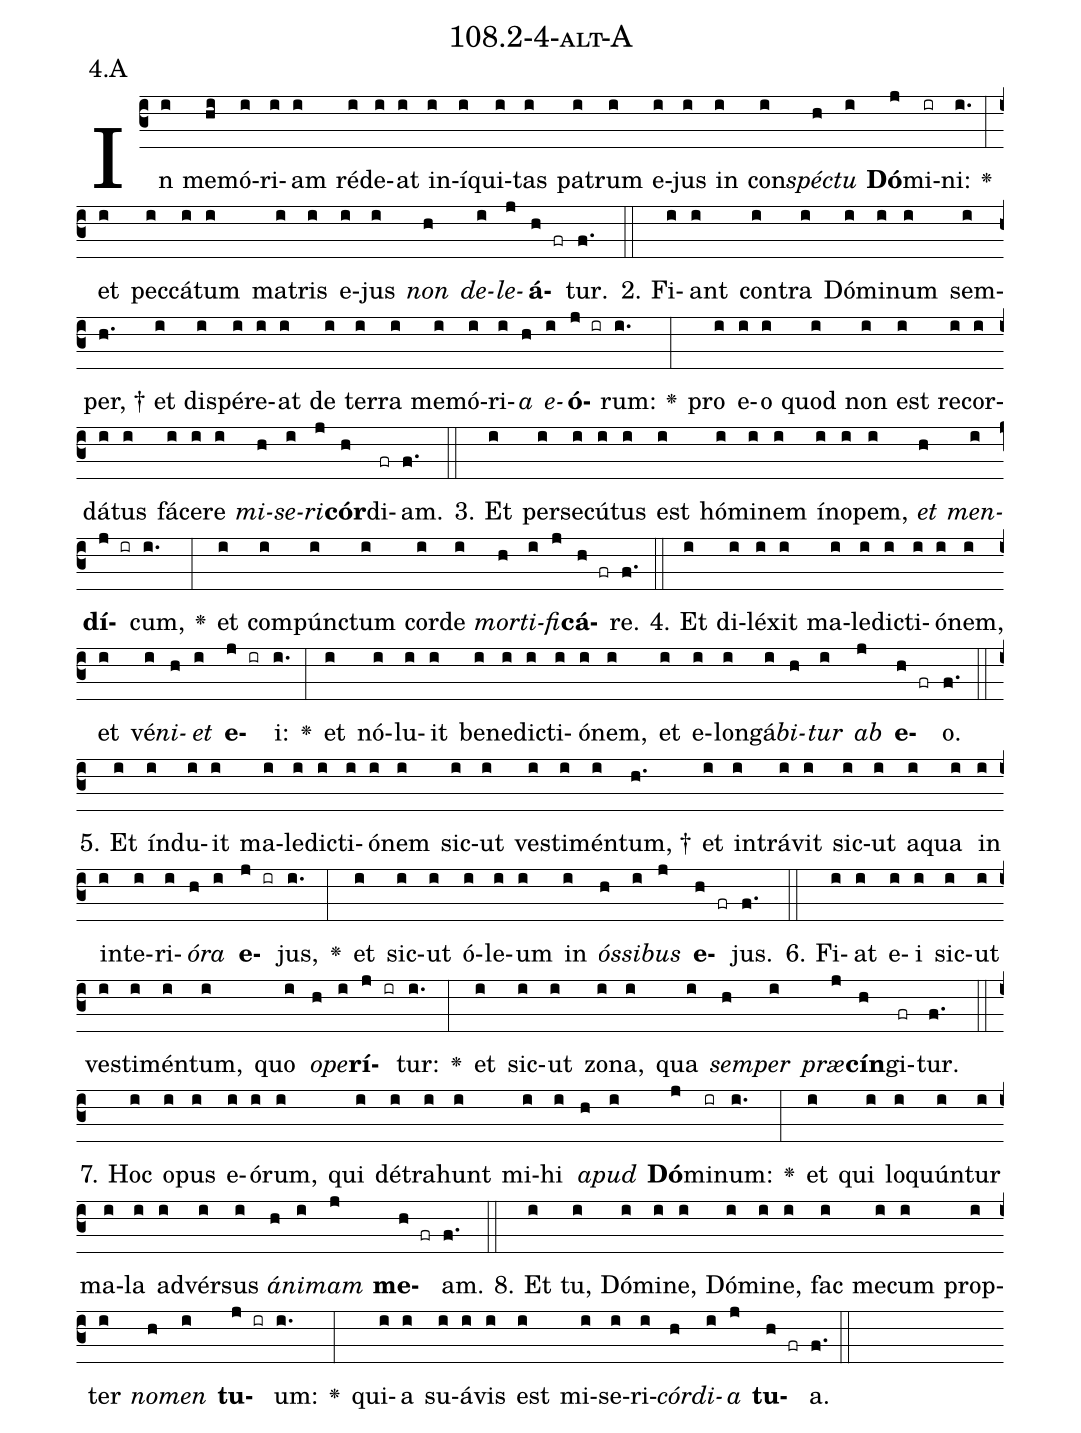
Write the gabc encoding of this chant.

name: 108.2-4-alt-A;
annotation: 4.A;
%%
(c3)In(i) me(hi)mó(i)ri(i)am(i) réd(i)e(i)at(i) in(i)í(i)qui(i)tas(i) pa(i)trum(i) e(i)jus(i) in(i) con(i)<i>spéc</i>(h)<i>tu</i>(i) <b>Dó</b>(j)mi(ir)ni:(i.) <v>\greheightstar</v>(:) et(i) pec(i)cá(i)tum(i) ma(i)tris(i) e(i)jus(i) <i>non</i>(h) <i>de</i>(i)<i>le</i>(j)<b>á</b>(h fr)tur.(f.) (::)
2. Fi(i)ant(i) con(i)tra(i) Dó(i)mi(i)num(i) sem(i)per, †(h.) et(i) dis(i)pér(i)e(i)at(i) de(i) ter(i)ra(i) me(i)mó(i)ri(i)<i>a</i>(h) <i>e</i>(i)<b>ó</b>(j ir)rum:(i.) <v>\greheightstar</v>(:) pro(i) e(i)o(i) quod(i) non(i) est(i) re(i)cor(i)dá(i)tus(i) fá(i)ce(i)re(i) <i>mi</i>(h)<i>se</i>(i)<i>ri</i>(j)<b>cór</b>(h)di(fr)am.(f.) (::)
3. Et(i) per(i)se(i)cú(i)tus(i) est(i) hó(i)mi(i)nem(i) ín(i)o(i)pem,(i) <i>et</i>(h) <i>men</i>(i)<b>dí</b>(j ir)cum,(i.) <v>\greheightstar</v>(:) et(i) com(i)púnc(i)tum(i) cor(i)de(i) <i>mor</i>(h)<i>ti</i>(i)<i>fi</i>(j)<b>cá</b>(h fr)re.(f.) (::)
4. Et(i) di(i)lé(i)xit(i) ma(i)le(i)dic(i)ti(i)ó(i)nem,(i) et(i) vé(i)<i>ni</i>(h)<i>et</i>(i) <b>e</b>(j ir)i:(i.) <v>\greheightstar</v>(:) et(i) nó(i)lu(i)it(i) be(i)ne(i)dic(i)ti(i)ó(i)nem,(i) et(i) e(i)lon(i)gá(i)<i>bi</i>(h)<i>tur</i>(i) <i>ab</i>(j) <b>e</b>(h fr)o.(f.) (::)
5. Et(i) índ(i)u(i)it(i) ma(i)le(i)dic(i)ti(i)ó(i)nem(i) sic(i)ut(i) ves(i)ti(i)mén(i)tum, †(h.) et(i) in(i)trá(i)vit(i) sic(i)ut(i) a(i)qua(i) in(i) in(i)te(i)ri(i)<i>ó</i>(h)<i>ra</i>(i) <b>e</b>(j ir)jus,(i.) <v>\greheightstar</v>(:) et(i) sic(i)ut(i) ó(i)le(i)um(i) in(i) <i>ós</i>(h)<i>si</i>(i)<i>bus</i>(j) <b>e</b>(h fr)jus.(f.) (::)
6. Fi(i)at(i) e(i)i(i) sic(i)ut(i) ves(i)ti(i)mén(i)tum,(i) quo(i) <i>o</i>(h)<i>pe</i>(i)<b>rí</b>(j ir)tur:(i.) <v>\greheightstar</v>(:) et(i) sic(i)ut(i) zo(i)na,(i) qua(i) <i>sem</i>(h)<i>per</i>(i) <i>præ</i>(j)<b>cín</b>(h)gi(fr)tur.(f.) (::)
7. Hoc(i) o(i)pus(i) e(i)ó(i)rum,(i) qui(i) dé(i)tra(i)hunt(i) mi(i)hi(i) <i>a</i>(h)<i>pud</i>(i) <b>Dó</b>(j)mi(ir)num:(i.) <v>\greheightstar</v>(:) et(i) qui(i) lo(i)quún(i)tur(i) ma(i)la(i) ad(i)vér(i)sus(i) <i>á</i>(h)<i>ni</i>(i)<i>mam</i>(j) <b>me</b>(h fr)am.(f.) (::)
8. Et(i) tu,(i) Dó(i)mi(i)ne,(i) Dó(i)mi(i)ne,(i) fac(i) me(i)cum(i) prop(i)ter(i) <i>no</i>(h)<i>men</i>(i) <b>tu</b>(j ir)um:(i.) <v>\greheightstar</v>(:) qui(i)a(i) su(i)á(i)vis(i) est(i) mi(i)se(i)ri(i)<i>cór</i>(h)<i>di</i>(i)<i>a</i>(j) <b>tu</b>(h fr)a.(f.) (::)
